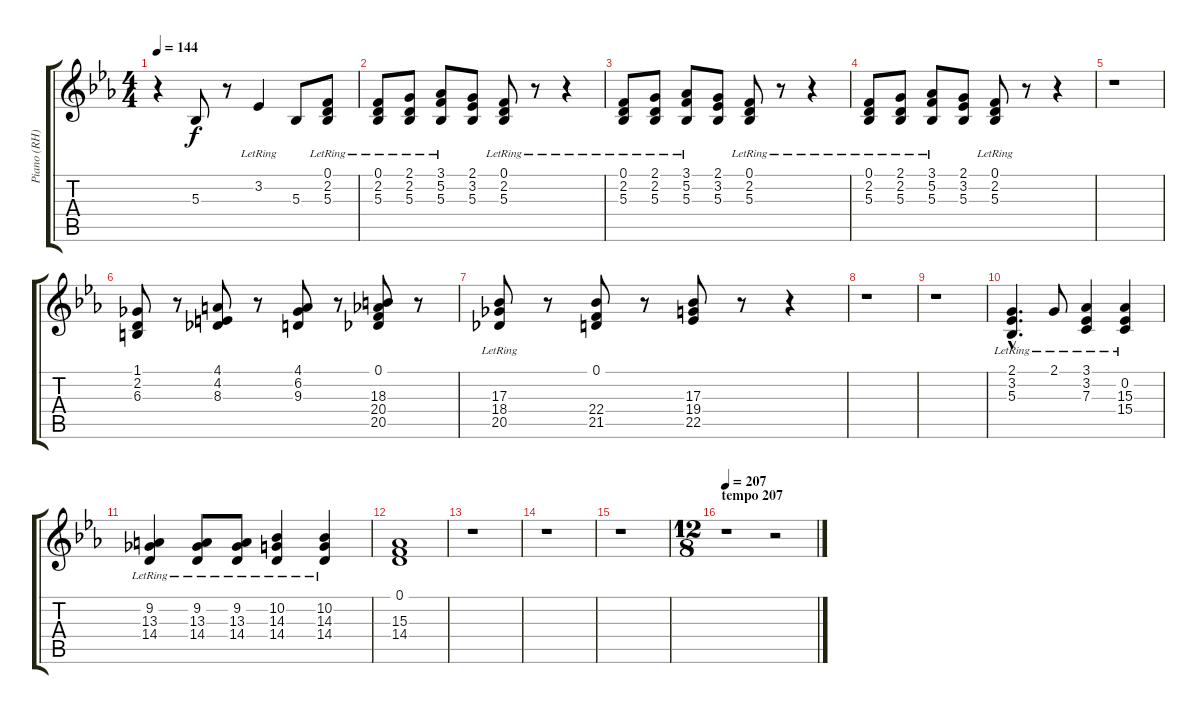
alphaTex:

\track ("Piano (RH)" "Piano (RH)") {instrument brightacousticpiano}
\staff {score tabs}
\tuning (F4 C4 F3 C3 F2 C2) {hide}
\ts (4 4)
\tempo 144
\clef g2
\ks eb
r.4{dy f} 5.3.8 r.8 3.2{lr}.4 5.3.8 (0.1{lr} 2.2 5.3{lr}).8 |
(0.1 2.2 5.3{lr}).8 (2.1 2.2 5.3{lr}).8 (3.1 5.2{lr} 5.3).8 (2.1 3.2 5.3).8 (0.1 2.2 5.3{lr}).8 r.8 r.4 |
(0.1 2.2 5.3{lr}).8 (2.1 2.2 5.3{lr}).8 (3.1 5.2{lr} 5.3).8 (2.1 3.2 5.3).8 (0.1 2.2 5.3{lr}).8 r.8 r.4 |
(0.1 2.2 5.3{lr}).8 (2.1 2.2 5.3{lr}).8 (3.1 5.2{lr} 5.3).8 (2.1 3.2 5.3).8 (0.1 2.2 5.3{lr}).8 r.8 r.4 |
r.1 |
(1.1 2.2 6.3).8 r.8 (4.1 4.2 8.3).8 r.8 (4.1 6.2 9.3).8 r.8 (0.1 18.3 20.4 20.5).8 r.8 |
(17.3{lr} 18.4 20.5).8 r.8 (0.1 22.4 21.5).8 r.8 (17.3 19.4 22.5).8 r.8 r.4 |
r.1 |
r.1 |
(2.1{hac lr} 3.2{hac lr} 5.3{hac}).4{d} 2.1{lr}.8 (3.1{lr} 3.2{lr} 7.3).4 (0.2{lr} 15.3{lr} 15.4{lr}).4 |
(9.2 13.3{lr} 14.4).4 (9.2{lr} 13.3{lr} 14.4{lr}).8 (9.2{lr} 13.3{lr} 14.4{lr}).8 (10.2 14.3{lr} 14.4{lr}).4 (10.2 14.3{lr} 14.4{lr}).4 |
(0.1 15.3 14.4).1 |
r.1 |
r.1 |
r.1 |
\ts (12 8)
\section ("" "tempo 207")
\tempo 207
r.1 r.2
